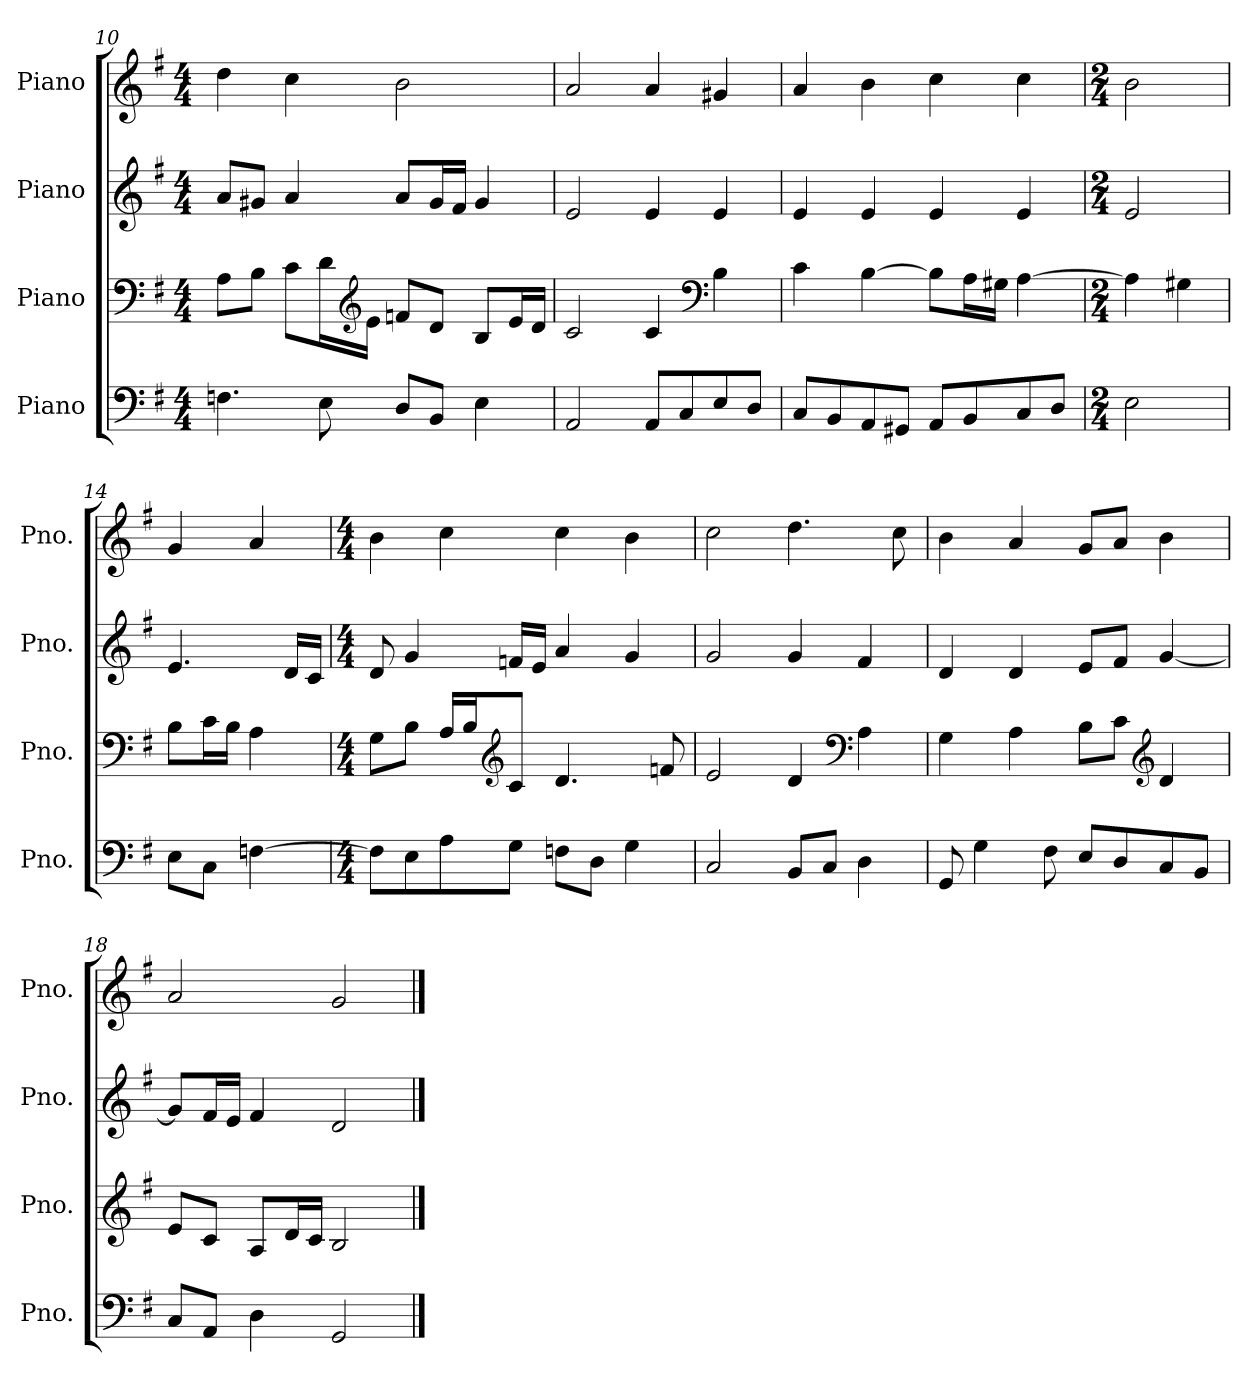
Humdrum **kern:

**kern	**kern	**kern	**kern
*part4	*part3	*part2	*part1
*staff4	*staff3	*staff2	*staff1
*I"Piano	*I"Piano	*I"Piano	*I"Piano
*I'Pno.	*I'Pno.	*I'Pno.	*I'Pno.
*clefF4	*clefF4	*clefG2	*clefG2
*k[f#]	*k[f#]	*k[f#]	*k[f#]
*M4/4	*M4/4	*M4/4	*M4/4
=10	=10	=10	=10
4.Fn\	8A\L	8a/L	4dd\
.	8B\J	8g#X/J	.
.	8c\L	4a/	4cc\
8E\	16d\L	.	.
*	*clefG2	*	*
.	16e\JJ	.	.
8D/L	8fn/L	8a/L	2b\
8BB/J	8d/J	16g#/L	.
.	.	16f#/JJ	.
4E\	8B/L	4g#/	.
.	16e/L	.	.
.	16d/JJ	.	.
=11	=11	=11	=11
2AA/	2c/	2e/	2a/
8AA/L	4c/	4e/	4a/
8C/	.	.	.
*	*clefF4	*	*
8E/	4B\	4e/	4g#X/
8D/J	.	.	.
=12	=12	=12	=12
8C/L	4c\	4e/	4a/
8BB/	.	.	.
8AA/	[4B\	4e/	4b\
8GG#X/J	.	.	.
8AA/L	8B\L]	4e/	4cc\
8BB/	16A\L	.	.
.	16G#X\JJ	.	.
8C/	[4A\	4e/	4cc\
8D/J	.	.	.
!!LO:PB:g=z
=13	=13	=13	=13
*M2/4	*M2/4	*M2/4	*M2/4
2E\	4A\]	2e/	2b\
.	4G#X\	.	.
=14	=14	=14	=14
8E\L	8B\L	4.e/	4g/
8C\J	16c\L	.	.
.	16B\JJ	.	.
[4Fn\	4A\	.	4a/
.	.	16d/LL	.
.	.	16c/JJ	.
=15	=15	=15	=15
*M4/4	*M4/4	*M4/4	*M4/4
8F\L]	8G\L	8d/	4b\
8E\	8B\J	4g/	.
8A\	16A/LL	.	4cc\
.	16B/J	.	.
*	*clefG2	*	*
8G\J	8c/J	16fn/LL	.
.	.	16e/JJ	.
8Fn\L	4.d/	4a/	4cc\
8D\J	.	.	.
4G\	.	4g/	4b\
.	8fn/	.	.
=16	=16	=16	=16
2C/	2e/	2g/	2cc\
8BB/L	4d/	4g/	4.dd\
8C/J	.	.	.
*	*clefF4	*	*
4D\	4A\	4f#/	.
.	.	.	8cc\
=17	=17	=17	=17
8GG/	4G\	4d/	4b\
4G\	.	.	.
.	4A\	4d/	4a/
8F#\	.	.	.
8E/L	8B\L	8e/L	8g/L
8D/	8c\J	8f#/J	8a/J
*	*clefG2	*	*
8C/	4d/	[4g/	4b\
8BB/J	.	.	.
!!LO:LB:g=z
=18	=18	=18	=18
8C/L	8e/L	8g/L]	2a/
8AA/J	8c/J	16f#/L	.
.	.	16e/JJ	.
4D\	8A/L	4f#/	.
.	16d/L	.	.
.	16c/JJ	.	.
2GG/	2B/	2d/	2g/
==	==	==	==
*-	*-	*-	*-
